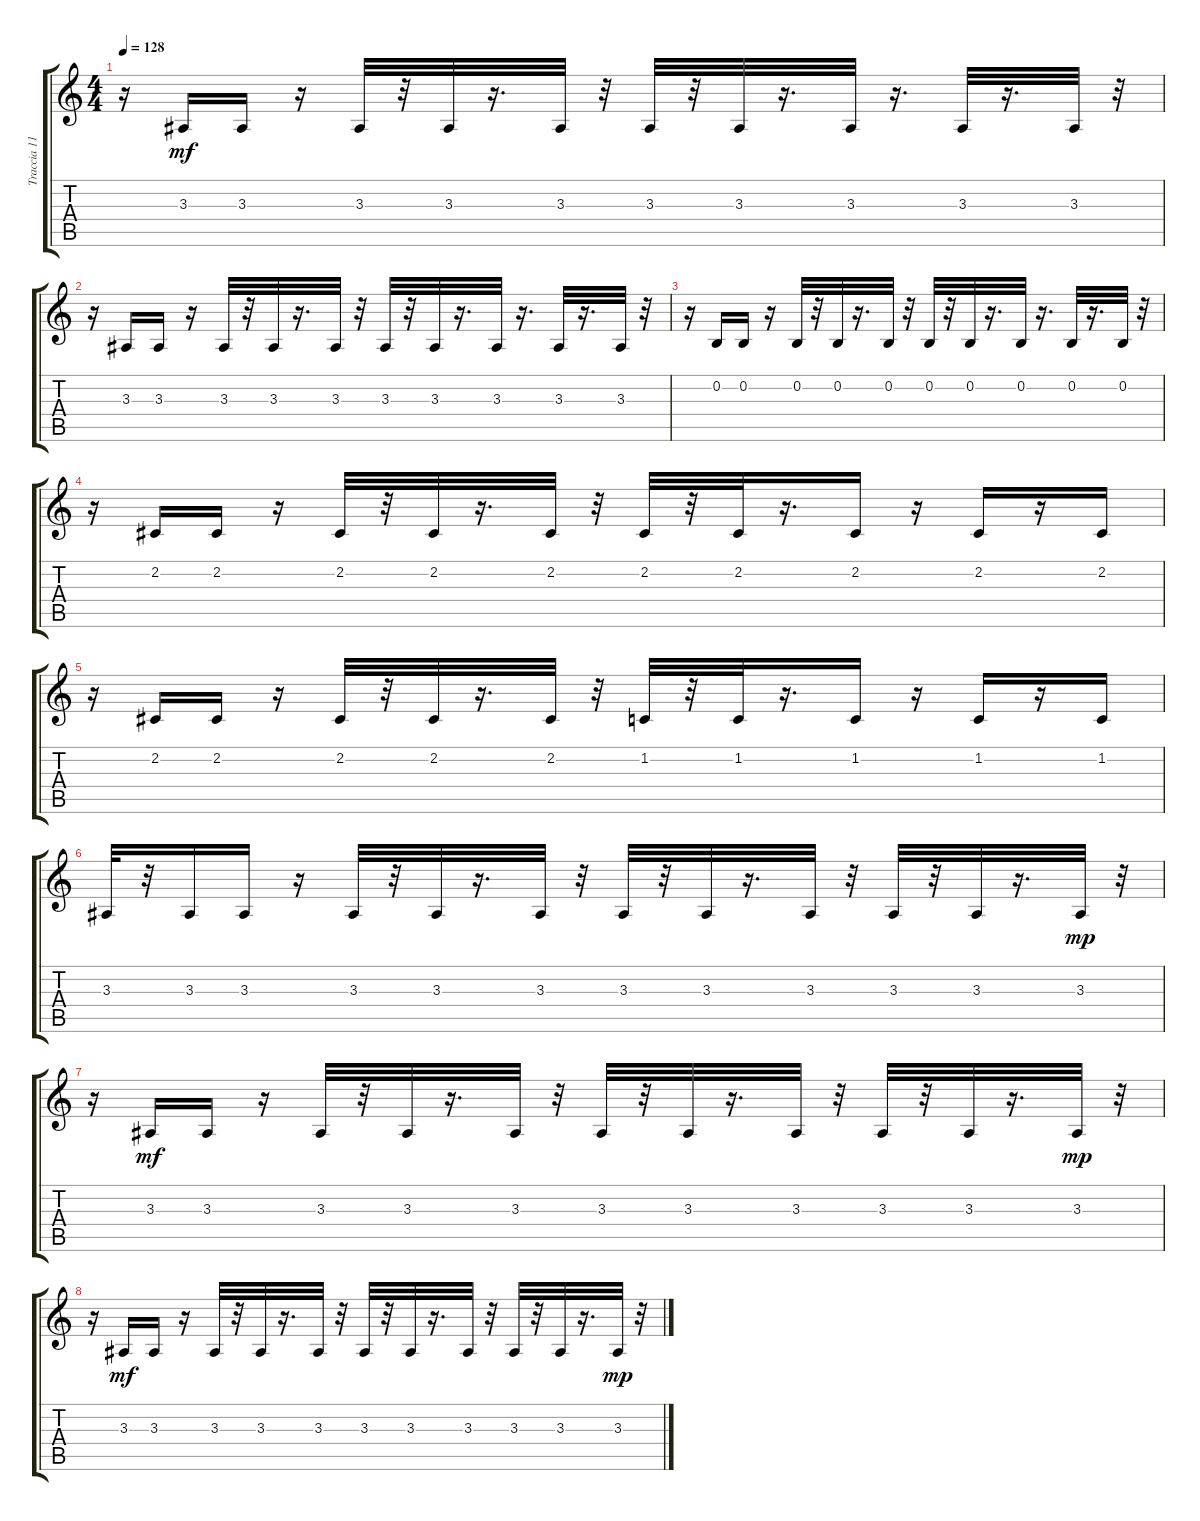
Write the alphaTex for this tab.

\track ("Traccia 11" "Traccia 11") {instrument synthbrass1}
\staff {score tabs}
\tuning (E4 B3 G3 D3 A2 E2) {hide}
\ts (4 4)
\tempo 128
\clef g2
\ks c
r.16{dy mf} 3.3.16 3.3.16 r.16 3.3.32 r.32 3.3.32 r.16{d} 3.3.32 r.32 3.3.32 r.32 3.3.32 r.16{d} 3.3.32 r.16{d} 3.3.32 r.16{d} 3.3.32 r.32 |
r.16 3.3.16 3.3.16 r.16 3.3.32 r.32 3.3.32 r.16{d} 3.3.32 r.32 3.3.32 r.32 3.3.32 r.16{d} 3.3.32 r.16{d} 3.3.32 r.16{d} 3.3.32 r.32 |
r.16 0.2.16 0.2.16 r.16 0.2.32 r.32 0.2.32 r.16{d} 0.2.32 r.32 0.2.32 r.32 0.2.32 r.16{d} 0.2.32 r.16{d} 0.2.32 r.16{d} 0.2.32 r.32 |
r.16 2.2.16 2.2.16 r.16 2.2.32 r.32 2.2.32 r.16{d} 2.2.32 r.32 2.2.32 r.32 2.2.32 r.16{d} 2.2.16 r.16 2.2.16 r.16 2.2.16 |
r.16 2.2.16 2.2.16 r.16 2.2.32 r.32 2.2.32 r.16{d} 2.2.32 r.32 1.2.32 r.32 1.2.32 r.16{d} 1.2.16 r.16 1.2.16 r.16 1.2.16 |
3.3.32 r.32 3.3.16 3.3.16 r.16 3.3.32 r.32 3.3.32 r.16{d} 3.3.32 r.32 3.3.32 r.32 3.3.32 r.16{d} 3.3.32 r.32 3.3.32 r.32 3.3.32 r.16{d} 3.3.32{dy mp} r.32 |
r.16 3.3.16{dy mf} 3.3.16 r.16 3.3.32 r.32 3.3.32 r.16{d} 3.3.32 r.32 3.3.32 r.32 3.3.32 r.16{d} 3.3.32 r.32 3.3.32 r.32 3.3.32 r.16{d} 3.3.32{dy mp} r.32 |
r.16 3.3.16{dy mf} 3.3.16 r.16 3.3.32 r.32 3.3.32 r.16{d} 3.3.32 r.32 3.3.32 r.32 3.3.32 r.16{d} 3.3.32 r.32 3.3.32 r.32 3.3.32 r.16{d} 3.3.32{dy mp} r.32
